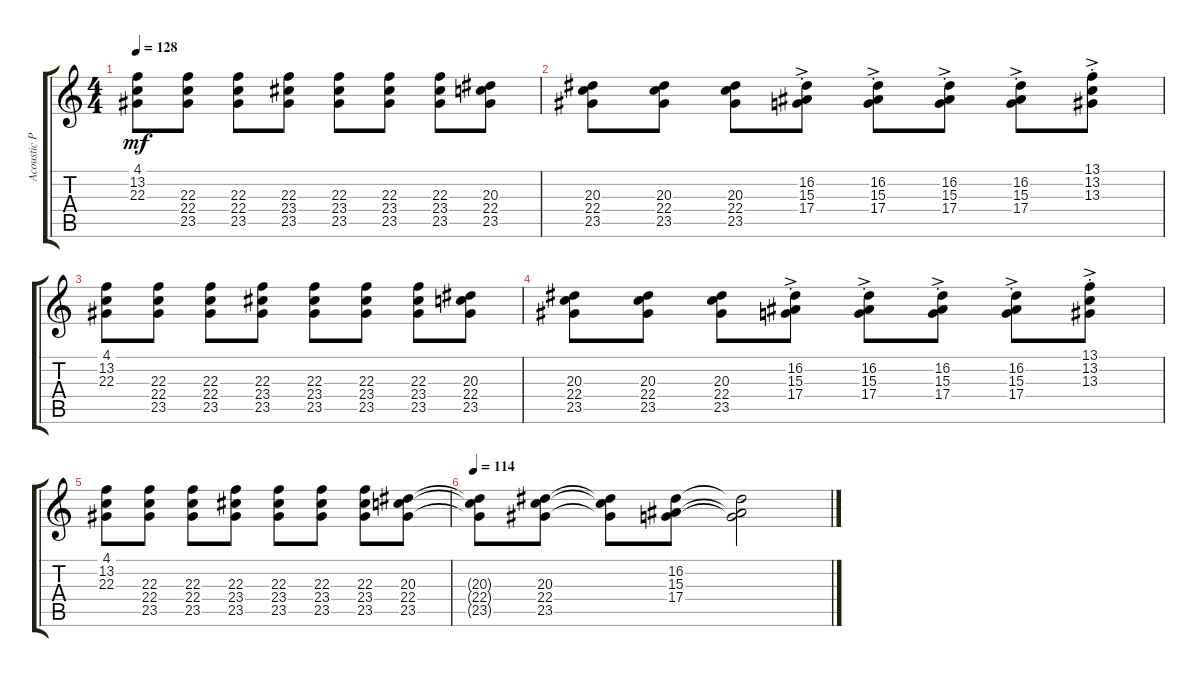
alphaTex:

\track ("Acoustic Piano" "Acoustic P") {instrument acousticgrandpiano}
\staff {score tabs}
\tuning (E4 B3 G3 D3 A2 E2) {hide}
\ts (4 4)
\tempo 128
\clef g2
\ks c
(4.1 13.2 22.3).8{dy mf} (22.3 22.4 23.5).8 (22.3 22.4 23.5).8 (22.3 23.4 23.5).8 (22.3 23.4 23.5).8 (22.3 23.4 23.5).8 (22.3 23.4 23.5).8 (20.3 22.4 23.5).8 |
(20.3 22.4 23.5).8 (20.3 22.4 23.5).8 (20.3 22.4 23.5).8 (16.2{ac st} 15.3{ac st} 17.4).8 (16.2{ac st} 15.3{ac st} 17.4).8 (16.2{ac st} 15.3{ac st} 17.4).8 (16.2{ac st} 15.3{ac st} 17.4).8 (13.1{ac st} 13.2{ac st} 13.3{ac st}).8 |
(4.1 13.2 22.3).8 (22.3 22.4 23.5).8 (22.3 22.4 23.5).8 (22.3 23.4 23.5).8 (22.3 23.4 23.5).8 (22.3 23.4 23.5).8 (22.3 23.4 23.5).8 (20.3 22.4 23.5).8 |
(20.3 22.4 23.5).8 (20.3 22.4 23.5).8 (20.3 22.4 23.5).8 (16.2{ac st} 15.3{ac st} 17.4).8 (16.2{ac st} 15.3{ac st} 17.4).8 (16.2{ac st} 15.3{ac st} 17.4).8 (16.2{ac st} 15.3{ac st} 17.4).8 (13.1{ac st} 13.2{ac st} 13.3{ac st}).8 |
(4.1 13.2 22.3).8 (22.3 22.4 23.5).8 (22.3 22.4 23.5).8 (22.3 23.4 23.5).8 (22.3 23.4 23.5).8 (22.3 23.4 23.5).8 (22.3 23.4 23.5).8 (20.3 22.4 23.5).8 |
\tempo 114
(20.3{t} 22.4{t} 23.5{t}).8 (20.3 22.4 23.5).8 (20.3{t} 22.4{t} 23.5{t}).8 (16.2 15.3 17.4).8 (16.2{t} 15.3{t} 17.4{t}).2
